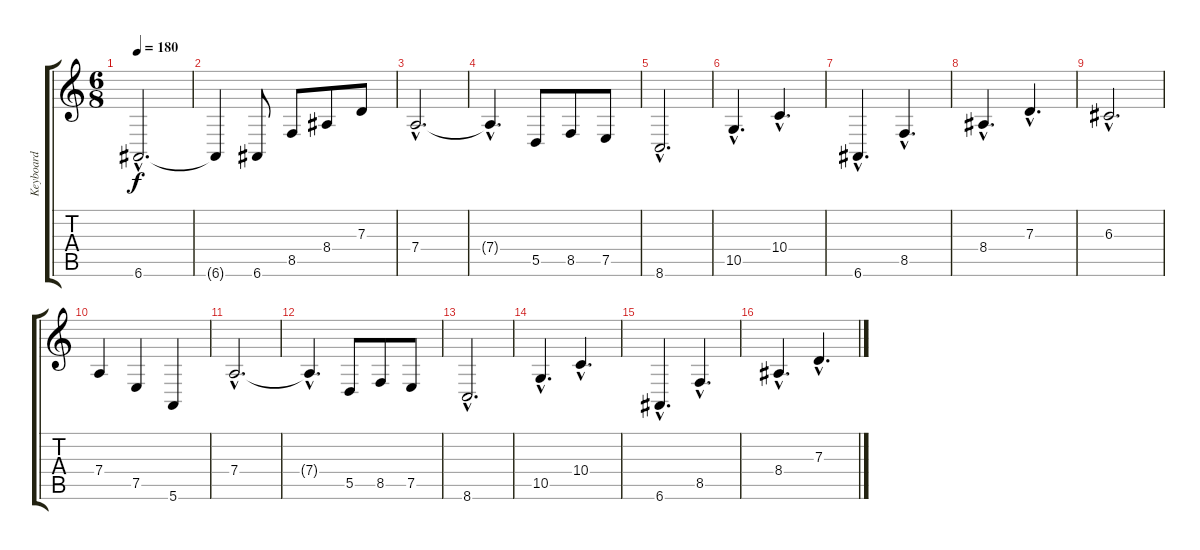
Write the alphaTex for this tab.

\track ("Keyboard" "Keyboard") {instrument acousticgrandpiano}
\staff {score tabs}
\tuning (E4 B3 G3 D3 A2 E2) {hide}
\ts (6 8)
\tempo 180
\clef g2
\ks c
6.6{hac}.2{d dy f} |
6.6{t}.4 6.6.8 8.5.8 8.4.8 7.3.8 |
7.4{hac}.2{d} |
7.4{hac t}.4{d} 5.5.8 8.5.8 7.5.8 |
8.6{hac}.2{d} |
10.5{hac}.4{d} 10.4{hac}.4{d} |
6.6{hac}.4{d} 8.5{hac}.4{d} |
8.4{hac}.4{d} 7.3{hac}.4{d} |
6.3{hac}.2{d} |
7.4.4 7.5.4 5.6.4 |
7.4{hac}.2{d} |
7.4{hac t}.4{d} 5.5.8 8.5.8 7.5.8 |
8.6{hac}.2{d} |
10.5{hac}.4{d} 10.4{hac}.4{d} |
6.6{hac}.4{d} 8.5{hac}.4{d} |
8.4{hac}.4{d} 7.3{hac}.4{d}
